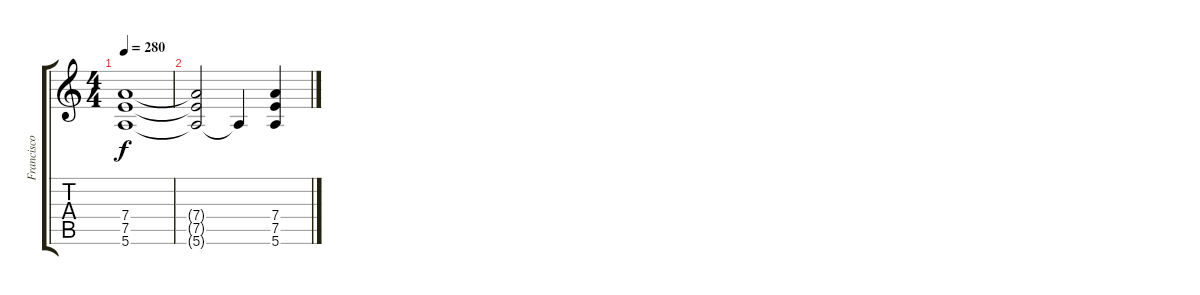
\track ("Francisco (Guitarra 1)" "Francisco ") {instrument distortionguitar}
\staff {score tabs}
\tuning (E4 B3 G3 D3 A2 E2) {hide}
\ts (4 4)
\tempo 280
\clef g2
\ks c
(7.4 7.5 5.6).1{dy f} |
(7.4{t} 7.5{t} 5.6{t}).2 5.6{t}.4 (7.4 7.5 5.6).4
